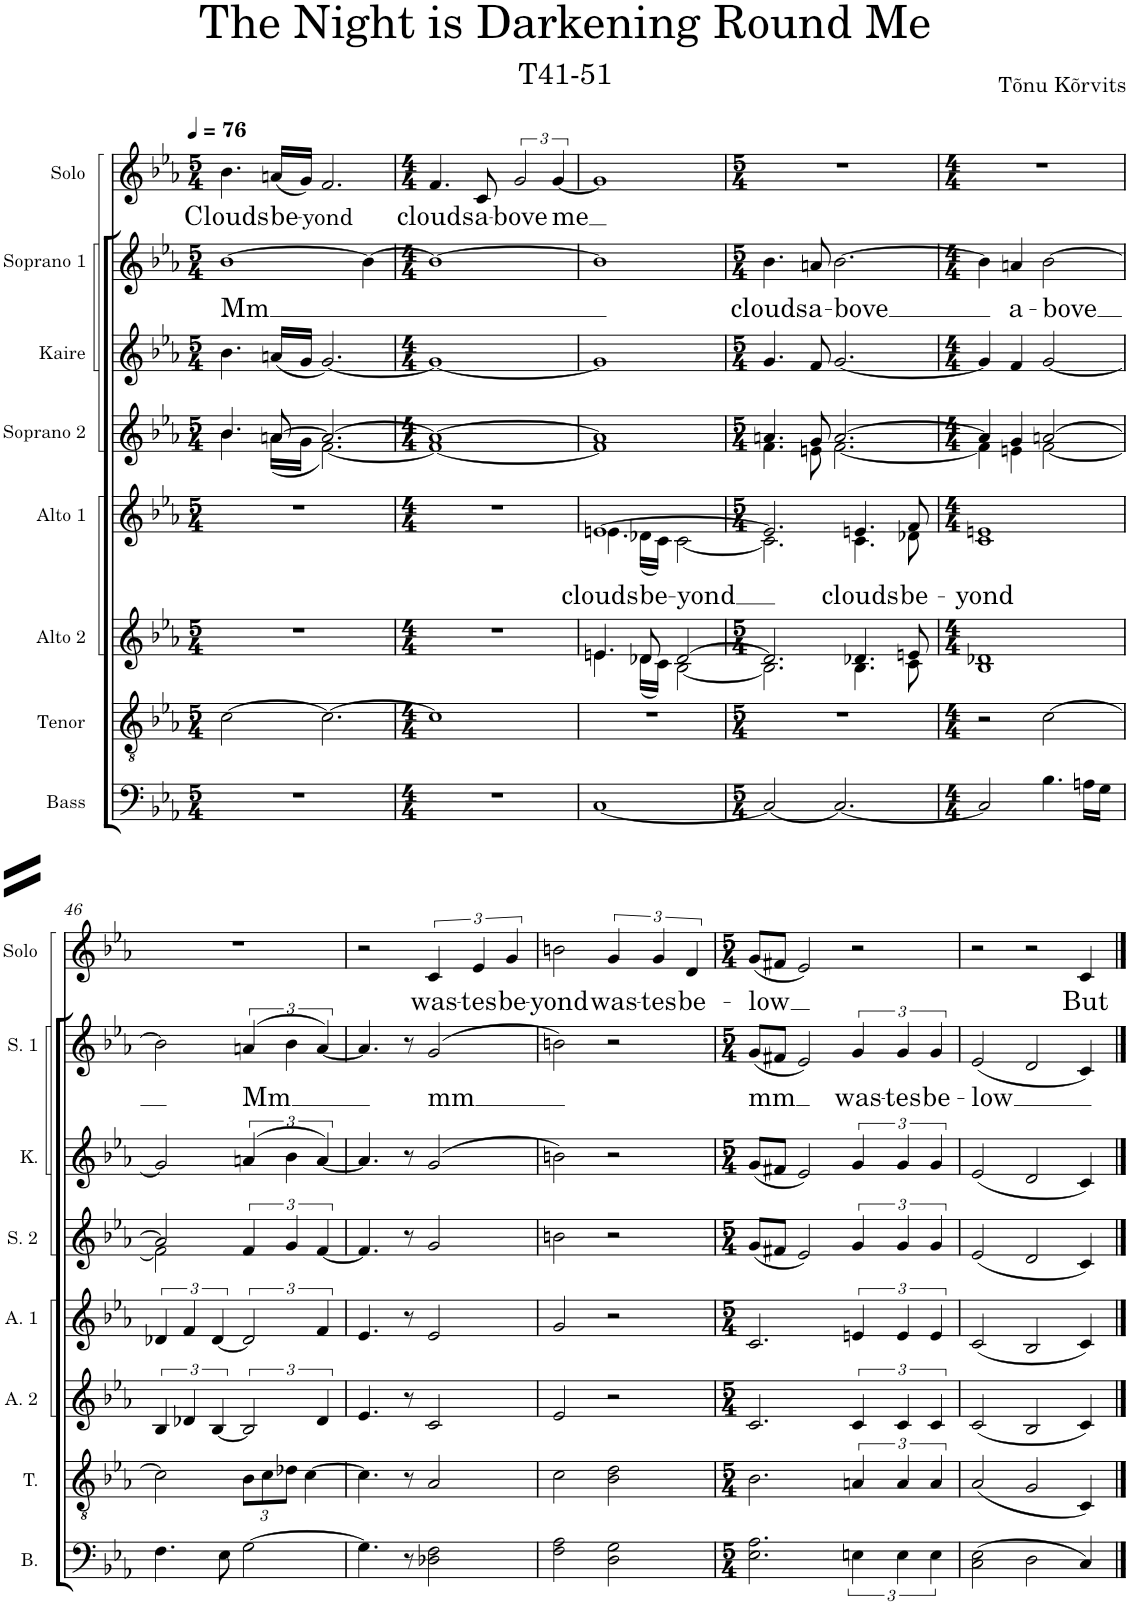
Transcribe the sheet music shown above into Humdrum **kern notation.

**kern	**kern	**kern	**kern	**text	**kern	**kern	**kern	**text	**kern	**text
*part8	*part7	*part6	*part5	*part5	*part4	*part3	*part2	*part2	*part1	*part1
*staff8	*staff7	*staff6	*staff5	*staff5	*staff4	*staff3	*staff2	*staff2	*staff1	*staff1
*I"Bass	*I"Tenor	*I"Alto 2	*I"Alto 1	*	*I"Soprano 2	*I"Kaire	*I"Soprano 1	*	*I"Solo	*
*I'B.	*I'T.	*I'A. 2	*I'A. 1	*	*I'S. 2	*I'K.	*I'S. 1	*	*I'Solo	*
*clefF4	*clefGv2	*clefG2	*clefG2	*	*clefG2	*clefG2	*clefG2	*	*clefG2	*
*k[b-e-a-]	*k[b-e-a-]	*k[b-e-a-]	*k[b-e-a-]	*	*k[b-e-a-]	*k[b-e-a-]	*k[b-e-a-]	*	*k[b-e-a-]	*
*M5/4	*M5/4	*M5/4	*M5/4	*	*M5/4	*M5/4	*M5/4	*	*M5/4	*
*MM76	*MM76	*MM76	*MM76	*	*MM76	*MM76	*MM76	*	*MM76	*
=41	=41	=41	=41	=41	=41	=41	=41	=41	=41	=41
*	*	*	*	*	*^	*	*	*	*	*
!	!	!	!	!	!	!	!	!	!LO:LY:b	!	!LO:LY:b
4%5r	[2c\	4%5r	4%5r	.	4.b-/	4.b-\	4.b-\	[1b-	Mm	4.b-\	Clouds
!	!	!	!	!	!	!	!	!	!	!	!LO:LY:b
.	.	.	.	.	[8an/	(16a\LL	(16an/LL	.	.	(16an/LL	be-
.	.	.	.	.	.	16g\JJ	16g/JJ	.	.	16g/JJ)	.
!	!	!	!	!	!	!	!	!	!	!	!LO:LY:b
.	2.c\_	.	.	.	2.a/_	[2.f\)	[2.g/)	.	.	2.f/	-yond
.	.	.	.	.	.	.	.	4b-\_	.	.	.
=42	=42	=42	=42	=42	=42	=42	=42	=42	=42	=42	=42
*M4/4	*M4/4	*M4/4	*M4/4	*	*M4/4	*	*M4/4	*M4/4	*	*M4/4	*
!	!	!	!	!	!	!	!	!	!	!	!LO:LY:b
1r	1c]	1r	1r	.	1a_	1f_	1g_	1b-_	.	4.f/	clouds
!	!	!	!	!	!	!	!	!	!	!	!LO:LY:b
.	.	.	.	.	.	.	.	.	.	8c/	a-
!	!	!	!	!	!	!	!	!	!	!	!LO:LY:b
.	.	.	.	.	.	.	.	.	.	3g/	-bove
!	!	!	!	!	!	!	!	!	!	!	!LO:LY:b
.	.	.	.	.	.	.	.	.	.	[6g/	me
=43	=43	=43	=43	=43	=43	=43	=43	=43	=43	=43	=43
*	*	*^	*^	*	*	*	*	*	*	*	*
!	!	!	!	!	!	!LO:LY:b	!	!	!	!	!	!	!
[1C	1r	4.en/	4.e\	[1en	4.e\	clouds	1a]	1f]	1g]	1b-]	.	1g]	.
!	!	!	!	!	!	!LO:LY:b	!	!	!	!	!	!	!
.	.	8d-X/	(16d-\LL	.	(16d-X\LL	be-	.	.	.	.	.	.	.
.	.	.	16c\JJ)	.	16c\JJ)	.	.	.	.	.	.	.	.
!	!	!	!	!	!	!LO:LY:b	!	!	!	!	!	!	!
.	.	[2d-/	[2B-\	.	[2c\	-yond	.	.	.	.	.	.	.
=44	=44	=44	=44	=44	=44	=44	=44	=44	=44	=44	=44	=44	=44
*M5/4	*M5/4	*M5/4	*	*M5/4	*	*	*M5/4	*	*M5/4	*M5/4	*	*M5/4	*
!	!	!	!	!	!	!	!	!	!	!	!LO:LY:b	!	!
2C/_	4%5r	2.d-/]	2.B-\]	2.e/]	2.c\]	.	4.an/	4.f\	4.g/	4.b-\	clouds	4%5r	.
!	!	!	!	!	!	!	!	!	!	!	!LO:LY:b	!	!
.	.	.	.	.	.	.	8g/	8en\	8f/	8an/	a-	.	.
!	!	!	!	!	!	!	!	!	!	!	!LO:LY:b	!	!
2.C/_	.	.	.	.	.	.	[2.a/	[2.f\	[2.g/	[2.b-\	-bove	.	.
!	!	!	!	!	!	!LO:LY:b	!	!	!	!	!	!	!
.	.	4.d-X/	4.B-\	4.en/	4.c\	clouds	.	.	.	.	.	.	.
!	!	!	!	!	!	!LO:LY:b	!	!	!	!	!	!	!
.	.	8en/	8c\	8f/	8d-X\	be-	.	.	.	.	.	.	.
=45	=45	=45	=45	=45	=45	=45	=45	=45	=45	=45	=45	=45	=45
*M4/4	*M4/4	*M4/4	*	*M4/4	*	*	*M4/4	*	*M4/4	*M4/4	*	*M4/4	*
!	!	!	!	!	!	!LO:LY:b	!	!	!	!	!	!	!
2C/]	2r	1d-X	1B-	1en	1c	-yond	4a/]	4f\]	4g/]	4b-\]	.	1r	.
!	!	!	!	!	!	!	!	!	!	!	!LO:LY:b	!	!
.	.	.	.	.	.	.	4g/	4en\	4f/	4an/	a-	.	.
!	!	!	!	!	!	!	!	!	!	!	!LO:LY:b	!	!
4.B-\	[2c\	.	.	.	.	.	[2an/	[2f\	[2g/	[2b-\	-bove	.	.
16An\LL	.	.	.	.	.	.	.	.	.	.	.	.	.
16G\JJ	.	.	.	.	.	.	.	.	.	.	.	.	.
*	*	*v	*v	*	*	*	*	*	*	*	*	*	*
*	*	*	*v	*v	*	*	*	*	*	*	*	*
!!LO:LB:g=z
=46	=46	=46	=46	=46	=46	=46	=46	=46	=46	=46	=46
4.F\	2c\]	6B-/	6d-X/	.	2a/]	2f\]	2g/]	2b-\]	.	1r	.
.	.	6d-X/	6f/	.	.	.	.	.	.	.	.
.	.	[2B-/	[2d-/	.	.	.	.	.	.	.	.
8E-\	.	.	.	.	.	.	.	.	.	.	.
*	*Xbrackettup	*	*	*	*	*	*	*	*	*	*
!	!	!	!	!	!	!	!	!	!LO:LY:b	!	!
[2G\	12B-\L	.	.	.	6f/	2ryy	(6an/	(6an/	Mm	.	.
.	12c\	.	.	.	.	.	.	.	.	.	.
.	12d-X\J	.	.	.	6g/	.	6b-\	6b-\	.	.	.
.	[4c\	.	.	.	.	.	.	.	.	.	.
.	.	6d-/	6f/	.	[6f/	.	[6a/)	[6a/)	.	.	.
*	*	*	*	*	*v	*v	*	*	*	*	*
=47	=47	=47	=47	=47	=47	=47	=47	=47	=47	=47
4.G\]	4.c\]	4.e-/	4.e-/	.	4.f/]	4.a/]	4.a/]	.	2r	.
8r	8r	8r	8r	.	8r	8r	8r	.	.	.
!	!	!	!	!	!	!	!	!LO:LY:b	!	!LO:LY:b
2D-X\ 2F\	2A-/	2c/	2e-/	.	2g/	(2g/	(2g/	mm	6c/	was-
!	!	!	!	!	!	!	!	!	!	!LO:LY:b
.	.	.	.	.	.	.	.	.	6e-/	-tes
!	!	!	!	!	!	!	!	!	!	!LO:LY:b
.	.	.	.	.	.	.	.	.	6g/	be-
=48	=48	=48	=48	=48	=48	=48	=48	=48	=48	=48
!	!	!	!	!	!	!	!	!	!	!LO:LY:b
2F\ 2A-\	2c\	2e-/	2g/	.	2bn\	2bn\)	2bn\)	.	2bn\	-yond
!	!	!	!	!	!	!	!	!	!	!LO:LY:b
2D\ 2G\	2B-\ 2d\	2r	2r	.	2r	2r	2r	.	6g/	was-
!	!	!	!	!	!	!	!	!	!	!LO:LY:b
.	.	.	.	.	.	.	.	.	6g/	-tes
!	!	!	!	!	!	!	!	!	!	!LO:LY:b
.	.	.	.	.	.	.	.	.	6d/	be-
=49	=49	=49	=49	=49	=49	=49	=49	=49	=49	=49
*M5/4	*M5/4	*M5/4	*M5/4	*	*M5/4	*M5/4	*M5/4	*	*M5/4	*
!	!	!	!	!	!	!	!	!LO:LY:b	!	!LO:LY:b
2.E-\ 2.A-\	2.B-\	2.c/	2.c/	.	(8g/L	(8g/L	(8g/L	mm	(8g/L	-low
.	.	.	.	.	8f#X/J	8f#X/J	8f#X/J	.	8f#X/J	.
.	.	.	.	.	2e-/)	2e-/)	2e-/)	.	2e-/)	.
*	*brackettup	*	*	*	*	*	*	*	*	*
!	!	!	!	!	!	!	!	!LO:LY:b	!	!
6En\	6An/	6c/	6en/	.	6g/	6g/	6g/	was-	2r	.
!	!	!	!	!	!	!	!	!LO:LY:b	!	!
6E\	6A/	6c/	6e/	.	6g/	6g/	6g/	-tes	.	.
!	!	!	!	!	!	!	!	!LO:LY:b	!	!
6E\	6A/	6c/	6e/	.	6g/	6g/	6g/	be-	.	.
=50	=50	=50	=50	=50	=50	=50	=50	=50	=50	=50
!	!	!	!	!	!	!	!	!LO:LY:b	!	!
(2C\ 2E-\	(2A-/	(2c/	(2c/	.	(2e-/	(2e-/	(2e-/	-low	2r	.
2D\	2G/	2B-/	2B-/	.	2d/	2d/	2d/	.	2r	.
!	!	!	!	!	!	!	!	!	!	!LO:LY:b
4C/)	4C/)	4c/)	4c/)	.	4c/)	4c/)	4c/)	.	4c/	But
==	==	==	==	==	==	==	==	==	==	==
*-	*-	*-	*-	*-	*-	*-	*-	*-	*-	*-
